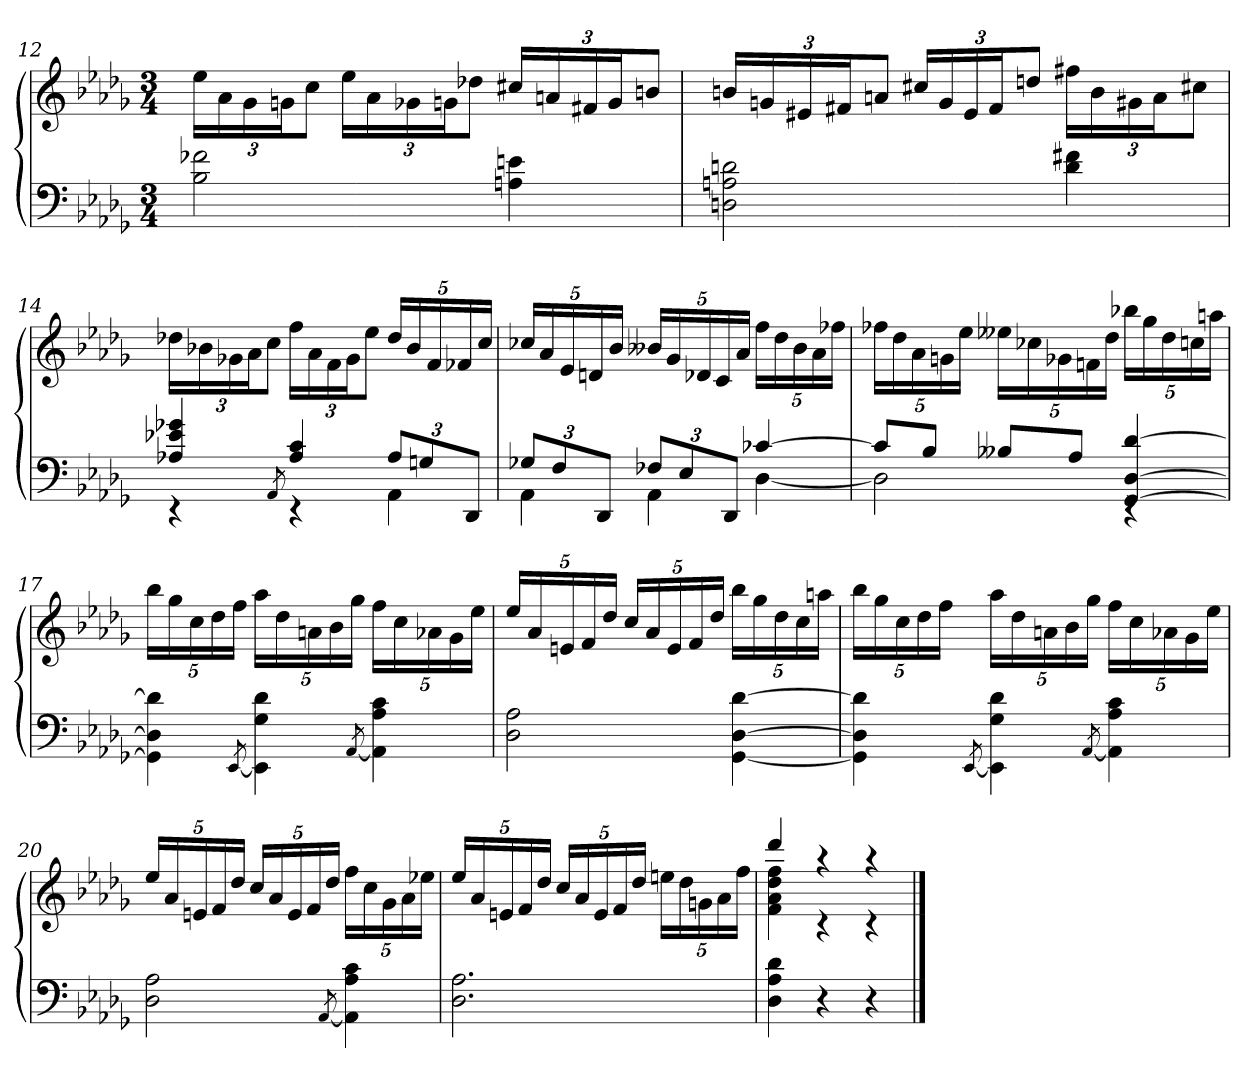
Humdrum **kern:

**kern	**kern
*part1	*part1
*staff2	*staff1
*clefF4	*clefG2
*k[b-e-a-d-g-]	*k[b-e-a-d-g-]
*D-:	*D-:
*M3/4	*M3/4
=12	=12
2B- 2f-X	24ee-LL
.	24a-
.	24g-
.	24gnJ
.	12ccJ
.	24ee-LL
.	24a-
.	24g-X
.	24gnJ
.	12dd-XJ
4An 4en	24cc#XLL
.	24an
.	24f#X
.	24gJ
.	12bnJ
=13	=13
2Dn 2An 2dn	24bnLL
.	24gn
.	24e#X
.	24f#XJ
.	12anJ
.	24cc#XLL
.	24g
.	24e#
.	24f#J
.	12ddnJ
4d 4f#X	24ff#XLL
.	24b
.	24g#X
.	24aJ
.	12cc#XJ
=14	=14
*^	*
4A-X 4e-X 4g-X	4rEE	24dd-XLL
.	.	24b-X
.	.	24g-X
.	.	24a-J
.	.	12ccJ
8qAA-/	.	.
4A- 4c	4rEE	24ffLL
.	.	24a-
.	.	24f
.	.	24g-J
.	.	12ee-J
12A-L	4AA-	20dd-LL
.	.	20b-
12Gn	.	.
.	.	20f
.	.	20f-X
12DD-J	.	.
.	.	20ccJJ
=15	=15	=15
12G-XL	4AA-	20cc-XLL
.	.	20a-
12F	.	.
.	.	20e-
.	.	20dn
12DD-J	.	.
.	.	20b-JJ
12F-XL	4AA-	20b--XLL
.	.	20g-
12E-	.	.
.	.	20d-X
.	.	20c
12DD-J	.	.
.	.	20a-JJ
[4c-X	[4D-	20ffLL
.	.	20dd-
.	.	20b--
.	.	20a-
.	.	20ff-XJJ
=16	=16	=16
8c-L]	2D-]	20ff-XLL
.	.	20dd-
.	.	20a-
8B-J	.	.
.	.	20gn
.	.	20ee-JJ
8B--XL	.	20ee--XLL
.	.	20cc-X
.	.	20g-X
8A-J	.	.
.	.	20fn
.	.	20dd-JJ
[4GG- [4D- [4d-	4rEE	20bb-XLL
.	.	20gg-
.	.	20dd-
.	.	20ccn
.	.	20aanJJ
*v	*v	*
=17	=17
4GG-] 4D-] 4d-]	20bb-LL
.	20gg-
.	20cc
.	20dd-
.	20ffJJ
[8qEE-/	.
4EE-] 4G- 4d-	20aa-LL
.	20dd-
.	20an
.	20b-
.	20gg-JJ
[8qAA-/	.
4AA-] 4A- 4c	20ffLL
.	20cc
.	20a-X
.	20g-
.	20ee-JJ
=18	=18
2D- 2A-	20ee-LL
.	20a-
.	20en
.	20f
.	20dd-JJ
.	20ccLL
.	20a-
.	20e
.	20f
.	20dd-JJ
[4GG- [4D- [4d-	20bb-LL
.	20gg-
.	20dd-
.	20cc
.	20aanJJ
=19	=19
4GG-] 4D-] 4d-]	20bb-LL
.	20gg-
.	20cc
.	20dd-
.	20ffJJ
[8qEE-/	.
4EE-] 4G- 4d-	20aa-LL
.	20dd-
.	20an
.	20b-
.	20gg-JJ
[8qAA-/	.
4AA-] 4A- 4c	20ffLL
.	20cc
.	20a-X
.	20g-
.	20ee-JJ
=20	=20
2D- 2A-	20ee-LL
.	20a-
.	20en
.	20f
.	20dd-JJ
.	20ccLL
.	20a-
.	20e
.	20f
.	20dd-JJ
[8qAA-/	.
4AA-] 4A- 4c	20ffLL
.	20cc
.	20g-
.	20a-
.	20ee-XJJ
=21	=21
2.D- 2.A-	20ee-LL
.	20a-
.	20en
.	20f
.	20dd-JJ
.	20ccLL
.	20a-
.	20e
.	20f
.	20dd-JJ
.	20eenLL
.	20dd-
.	20gn
.	20a-
.	20ffJJ
=22	=22
*	*^
4D- 4A- 4d-	4ddd-	4f 4a- 4dd- 4ff
4r	4raa	4rc
4r	4raa	4rc
*	*v	*v
==	==
*-	*-
